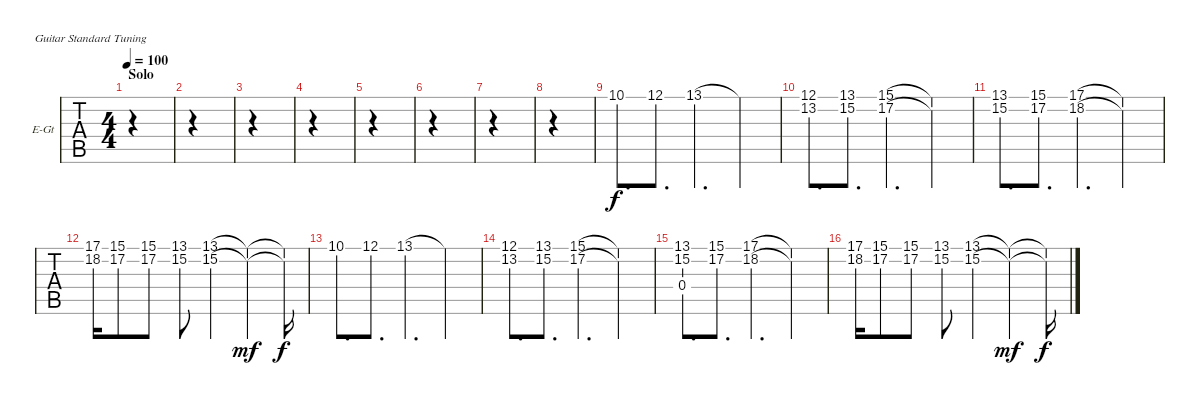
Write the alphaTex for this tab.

\bracketExtendMode groupsimilarinstruments
\firstSystemTrackNameOrientation horizontal
\otherSystemsTrackNameOrientation horizontal
\track ("Guitarra 3" "E-Gt") {instrument electricguitarjazz}
\staff {tabs}
\tuning (E4 B3 G3 D3 A2 E2)
\ts (4 4)
\section ("" "Solo")
\tempo 100
\clef g2
\ks c
|
|
|
|
|
|
|
|
10.1.8{d} 12.1.8{d} 13.1.4{d} 13.1{t}.4 |
(12.1 13.2).8{d} (13.1 15.2).8{d} (15.1 17.2).4{d} (15.1{t} 17.2{t}).4 |
(13.1 15.2).8{d} (15.1 17.2).8{d} (17.1 18.2).4{d} (17.1{t} 18.2{t}).4 |
(17.1 18.2).16 (15.1 17.2).8 (15.1 17.2).8 (13.1 15.2).8 (13.1 15.2).4 (13.1{t} 15.2{t}).4{dy mf} (13.1{t} 15.2{t}).16{dy f} |
10.1.8{d} 12.1.8{d} 13.1.4{d} 13.1{t}.4 |
(12.1 13.2).8{d} (13.1 15.2).8{d} (15.1 17.2).4{d} (15.1{t} 17.2{t}).4 |
(13.1 15.2 0.4).8{d} (15.1 17.2).8{d} (17.1 18.2).4{d} (17.1{t} 18.2{t}).4 |
(17.1 18.2).16 (15.1 17.2).8 (15.1 17.2).8 (13.1 15.2).8 (13.1 15.2).4 (13.1{t} 15.2{t}).4{dy mf} (13.1{t} 15.2{t}).16{dy f}
